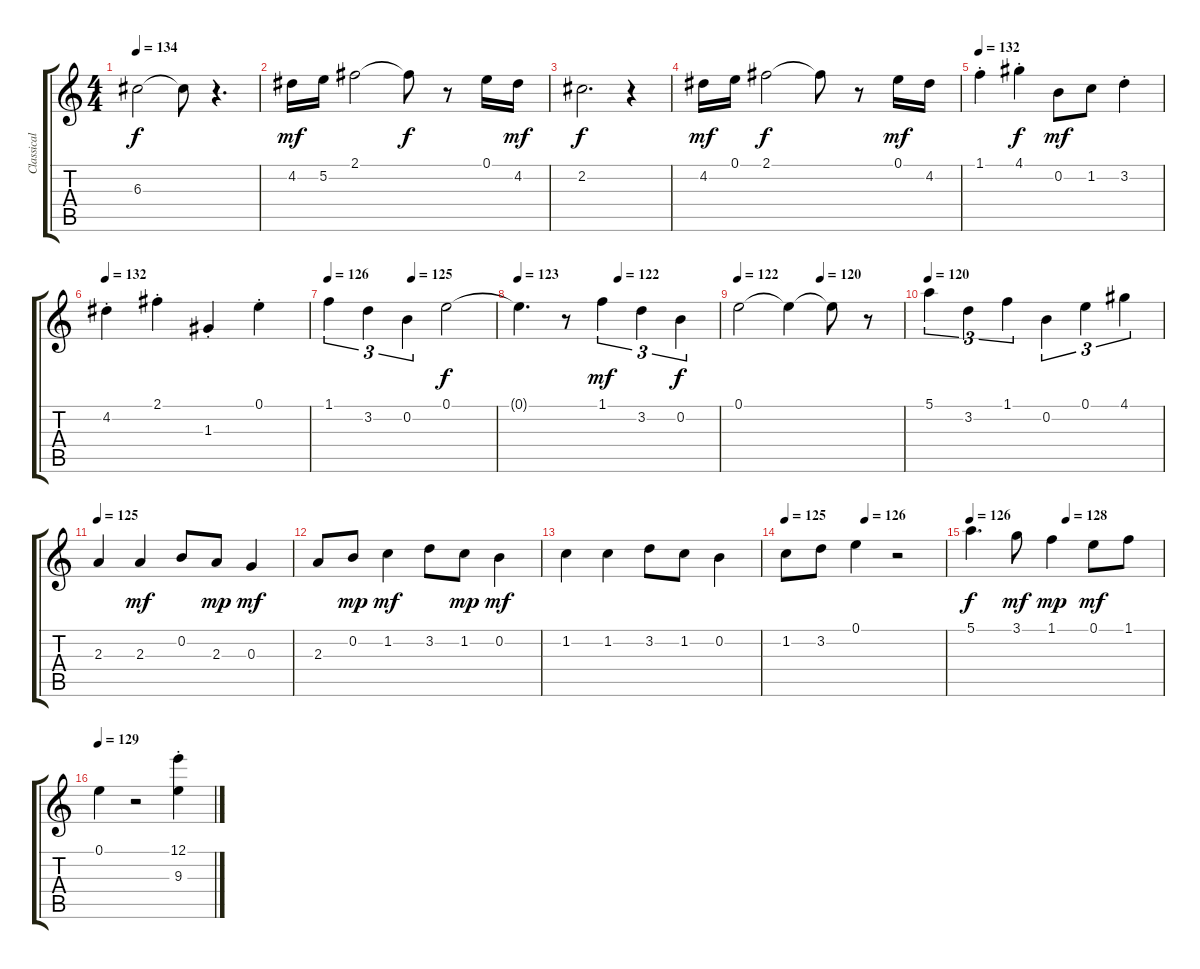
\track ("Classical Acoustic and Electric Guitars" "Classical ") {instrument acousticguitarnylon}
\staff {score tabs}
\tuning (E4 B3 G3 D3 A2 E2) {hide}
\ts (4 4)
\tempo 134
\clef g2
\ks c
6.3.2{dy f} 6.3{t}.8 r.4{d} |
4.2.16{dy mf} 5.2.16 2.1.2 2.1{t}.8{dy f} r.8 0.1.16 4.2.16{dy mf} |
2.2.2{d dy f} r.4 |
4.2.16{dy mf} 0.1.16 2.1.2{dy f} 2.1{t}.8 r.8 0.1.16{dy mf} 4.2.16 |
\tempo 132
1.1{st}.4 4.1{st}.4{dy f} 0.2.8{dy mf} 1.2.8 3.2{st}.4 |
\tempo 132
4.2{st}.4 2.1{st}.4 1.3{st}.4 0.1{st}.4 |
\tempo 126
\tempo (125 0.5)
1.1.4{tu (3 2)} 3.2.4{tu (3 2)} 0.2.4{tu (3 2)} 0.1.2{dy f} |
\tempo 123
\tempo (122 0.5)
0.1{t}.4{d} r.8 1.1.4{tu (3 2) dy mf} 3.2.4{tu (3 2)} 0.2.4{tu (3 2) dy f} |
\tempo 122
\tempo (120 0.5)
0.1.2 0.1{t}.4 0.1{t}.8 r.8 |
\tempo 120
5.1.4{tu (3 2)} 3.2.4{tu (3 2)} 1.1.4{tu (3 2)} 0.2.4{tu (3 2)} 0.1.4{tu (3 2)} 4.1.4{tu (3 2)} |
\tempo 125
2.3.4 2.3.4{dy mf} 0.2.8 2.3.8{dy mp} 0.3.4{dy mf} |
2.3.8 0.2.8{dy mp} 1.2.4{dy mf} 3.2.8 1.2.8{dy mp} 0.2.4{dy mf} |
1.2.4 1.2.4 3.2.8 1.2.8 0.2.4 |
\tempo 125
\tempo (126 0.5)
1.2.8 3.2.8 0.1.4 r.2 |
\tempo 126
\tempo (128 0.5)
5.1.4{d dy f} 3.1.8{dy mf} 1.1.4{dy mp} 0.1.8{dy mf} 1.1.8 |
\tempo 129
0.1.4 r.2 (12.1{st} 9.3{st}).4
